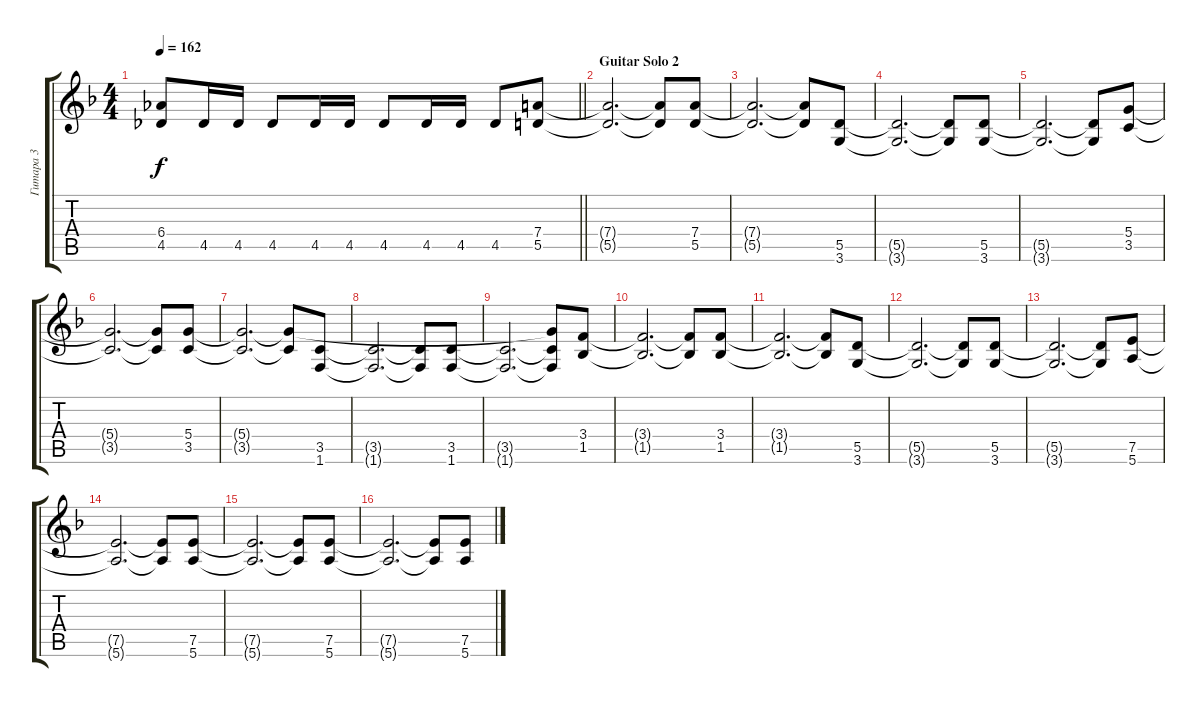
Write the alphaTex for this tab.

\track ("Гитара 3" "Гитара 3") {instrument distortionguitar}
\staff {score tabs}
\tuning (E4 B3 G3 D3 A2 E2) {hide}
\ts (4 4)
\tempo 162
\clef g2
\barLineRight lightlight
\ks dminor
(6.4{t} 4.5{t}).8{dy f} 4.5.16 4.5.16 4.5.8 4.5.16 4.5.16 4.5.8 4.5.16 4.5.16 4.5.8 (7.4 5.5).8 |
\section ("" "Guitar Solo 2")
(7.4{t} 5.5{t}).2{d} (7.4{t} 5.5{t}).8 (7.4 5.5).8 |
(7.4{t} 5.5{t}).2{d} (7.4{t} 5.5{t}).8 (5.5 3.6).8 |
(5.5{t} 3.6{t}).2{d} (5.5{t} 3.6{t}).8 (5.5 3.6).8 |
(5.5{t} 3.6{t}).2{d} (5.5{t} 3.6{t}).8 (5.4 3.5).8 |
(5.4{t} 3.5{t}).2{d} (5.4{t} 3.5{t}).8 (5.4 3.5).8 |
(5.4{t} 3.5{t}).2{d} (5.4{t} 3.5{t}).8 (3.5 1.6).8 |
(3.5{t} 1.6{t}).2{d} (3.5{t} 1.6{t}).8 (3.5 1.6).8 |
(3.5{t} 1.6{t}).2{d} (5.4{t} 3.5{t} 1.6{t}).8 (3.4 1.5).8 |
(3.4{t} 1.5{t}).2{d} (3.4{t} 1.5{t}).8 (3.4 1.5).8 |
(3.4{t} 1.5{t}).2{d} (3.4{t} 1.5{t}).8 (5.5 3.6).8 |
(5.5{t} 3.6{t}).2{d} (5.5{t} 3.6{t}).8 (5.5 3.6).8 |
(5.5{t} 3.6{t}).2{d} (5.5{t} 3.6{t}).8 (7.5 5.6).8 |
(7.5{t} 5.6{t}).2{d} (7.5{t} 5.6{t}).8 (7.5 5.6).8 |
(7.5{t} 5.6{t}).2{d} (7.5{t} 5.6{t}).8 (7.5 5.6).8 |
(7.5{t} 5.6{t}).2{d} (7.5{t} 5.6{t}).8 (7.5 5.6).8
